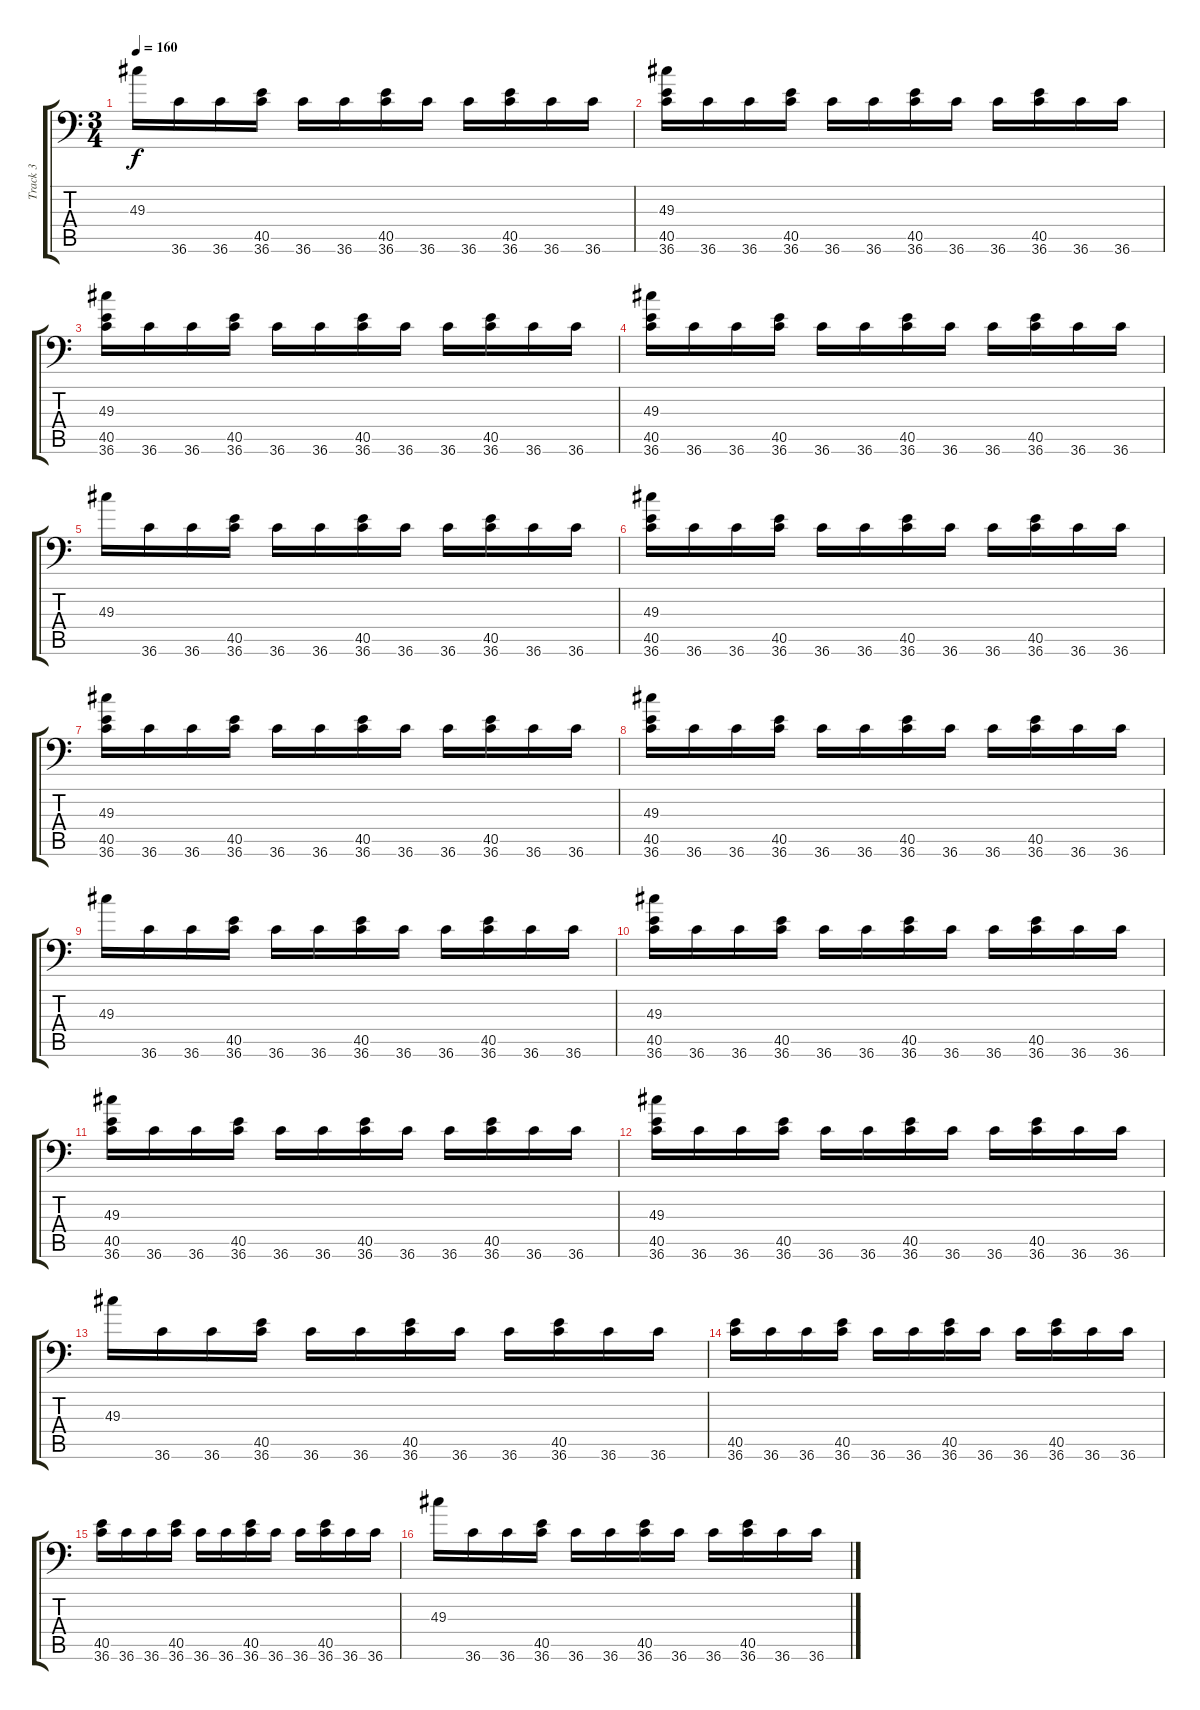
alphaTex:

\track ("Track 3" "Track 3") {instrument acousticgrandpiano}
\staff {score tabs}
\tuning (C-1 C-1 C-1 C-1 C-1 C-1) {hide}
\ts (3 4)
\tempo 160
\clef f4
\ks c
49.3.16{dy f} 36.6.16 36.6.16 (40.5 36.6).16 36.6.16 36.6.16 (40.5 36.6).16 36.6.16 36.6.16 (40.5 36.6).16 36.6.16 36.6.16 |
(49.3 40.5 36.6).16 36.6.16 36.6.16 (40.5 36.6).16 36.6.16 36.6.16 (40.5 36.6).16 36.6.16 36.6.16 (40.5 36.6).16 36.6.16 36.6.16 |
(49.3 40.5 36.6).16 36.6.16 36.6.16 (40.5 36.6).16 36.6.16 36.6.16 (40.5 36.6).16 36.6.16 36.6.16 (40.5 36.6).16 36.6.16 36.6.16 |
(49.3 40.5 36.6).16 36.6.16 36.6.16 (40.5 36.6).16 36.6.16 36.6.16 (40.5 36.6).16 36.6.16 36.6.16 (40.5 36.6).16 36.6.16 36.6.16 |
49.3.16 36.6.16 36.6.16 (40.5 36.6).16 36.6.16 36.6.16 (40.5 36.6).16 36.6.16 36.6.16 (40.5 36.6).16 36.6.16 36.6.16 |
(49.3 40.5 36.6).16 36.6.16 36.6.16 (40.5 36.6).16 36.6.16 36.6.16 (40.5 36.6).16 36.6.16 36.6.16 (40.5 36.6).16 36.6.16 36.6.16 |
(49.3 40.5 36.6).16 36.6.16 36.6.16 (40.5 36.6).16 36.6.16 36.6.16 (40.5 36.6).16 36.6.16 36.6.16 (40.5 36.6).16 36.6.16 36.6.16 |
(49.3 40.5 36.6).16 36.6.16 36.6.16 (40.5 36.6).16 36.6.16 36.6.16 (40.5 36.6).16 36.6.16 36.6.16 (40.5 36.6).16 36.6.16 36.6.16 |
49.3.16 36.6.16 36.6.16 (40.5 36.6).16 36.6.16 36.6.16 (40.5 36.6).16 36.6.16 36.6.16 (40.5 36.6).16 36.6.16 36.6.16 |
(49.3 40.5 36.6).16 36.6.16 36.6.16 (40.5 36.6).16 36.6.16 36.6.16 (40.5 36.6).16 36.6.16 36.6.16 (40.5 36.6).16 36.6.16 36.6.16 |
(49.3 40.5 36.6).16 36.6.16 36.6.16 (40.5 36.6).16 36.6.16 36.6.16 (40.5 36.6).16 36.6.16 36.6.16 (40.5 36.6).16 36.6.16 36.6.16 |
(49.3 40.5 36.6).16 36.6.16 36.6.16 (40.5 36.6).16 36.6.16 36.6.16 (40.5 36.6).16 36.6.16 36.6.16 (40.5 36.6).16 36.6.16 36.6.16 |
49.3.16 36.6.16 36.6.16 (40.5 36.6).16 36.6.16 36.6.16 (40.5 36.6).16 36.6.16 36.6.16 (40.5 36.6).16 36.6.16 36.6.16 |
(40.5 36.6).16 36.6.16 36.6.16 (40.5 36.6).16 36.6.16 36.6.16 (40.5 36.6).16 36.6.16 36.6.16 (40.5 36.6).16 36.6.16 36.6.16 |
(40.5 36.6).16 36.6.16 36.6.16 (40.5 36.6).16 36.6.16 36.6.16 (40.5 36.6).16 36.6.16 36.6.16 (40.5 36.6).16 36.6.16 36.6.16 |
49.3.16 36.6.16 36.6.16 (40.5 36.6).16 36.6.16 36.6.16 (40.5 36.6).16 36.6.16 36.6.16 (40.5 36.6).16 36.6.16 36.6.16
